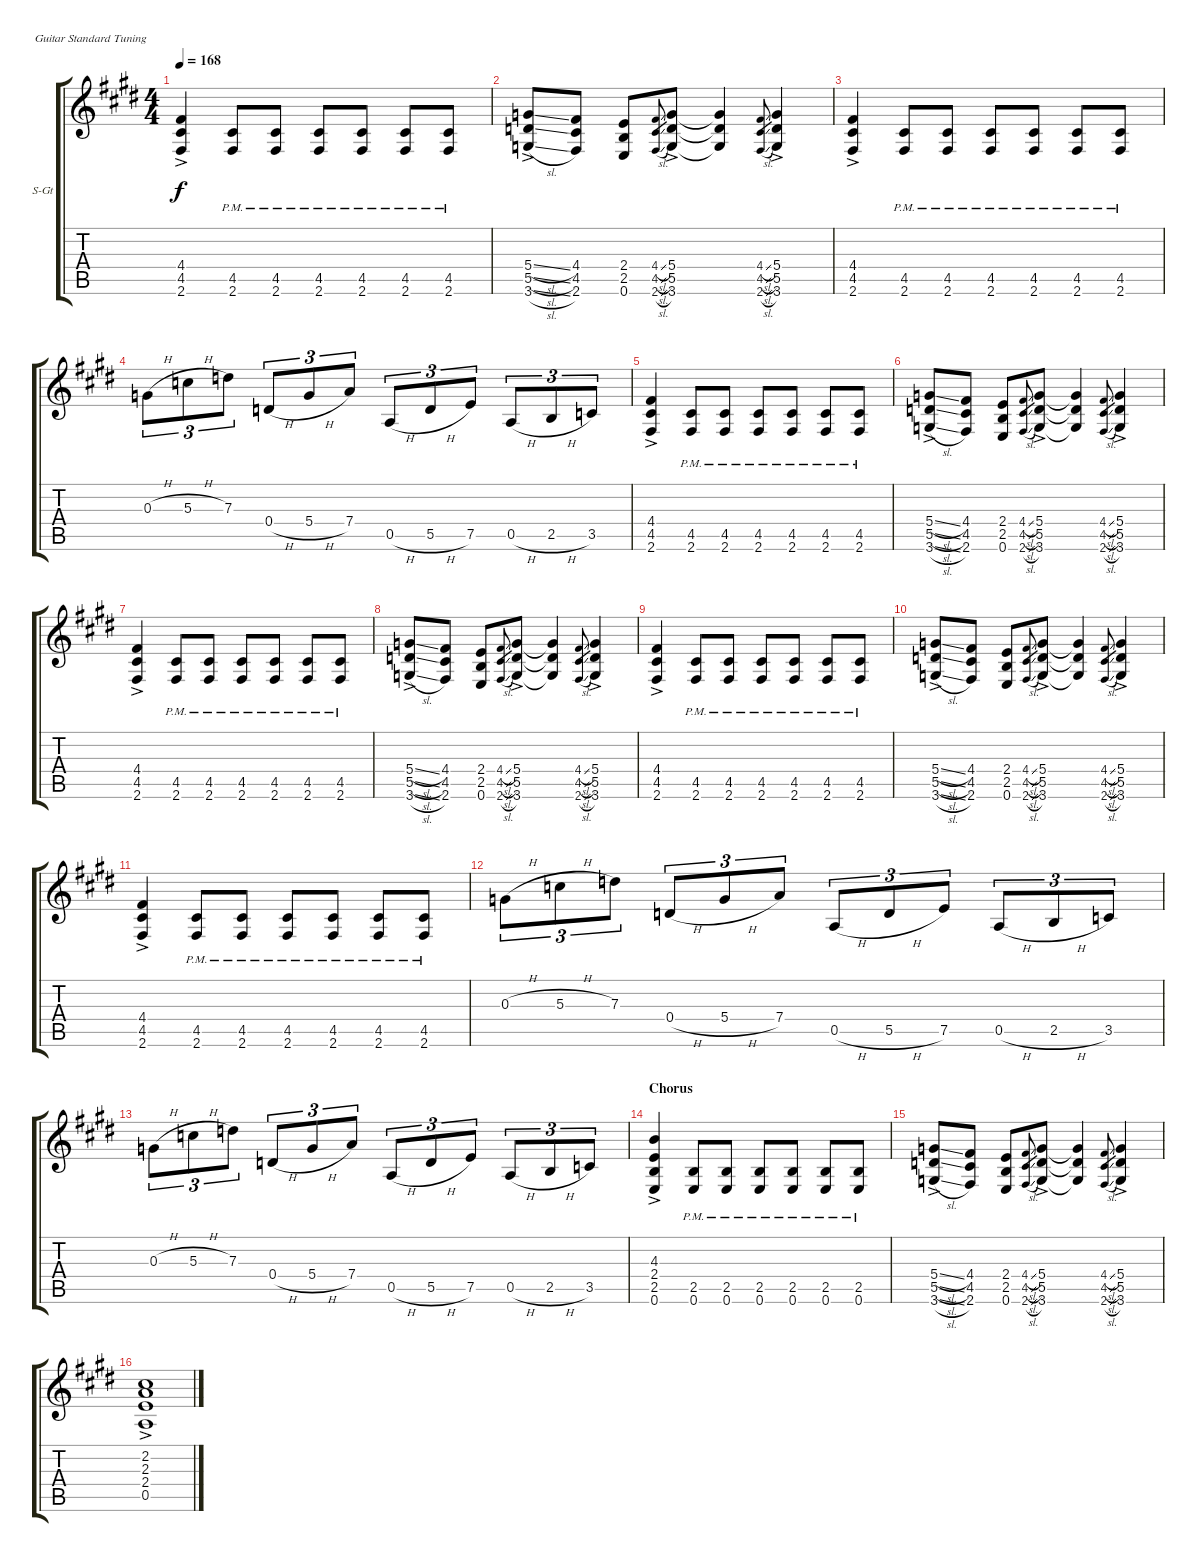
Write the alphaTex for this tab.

\bracketExtendMode groupsimilarinstruments
\firstSystemTrackNameOrientation horizontal
\otherSystemsTrackNameOrientation horizontal
\track ("Guitar I" "S-Gt") {instrument acousticguitarsteel}
\staff {score tabs}
\tuning (E4 B3 G3 D3 A2 E2)
\ts (4 4)
\tempo 168
\clef g2
\scale
1.07818
\ks e
(4.4 4.5 2.6{ac}).4{dy f} (4.5{pm} 2.6{pm}).8 (4.5{pm} 2.6{pm}).8 (4.5{pm} 2.6{pm}).8 (4.5{pm} 2.6{pm}).8 (4.5{pm} 2.6{pm}).8 (4.5{pm} 2.6{pm}).8 |
\scale
0.921816 (5.4{sl} 5.5{sl} 3.6{sl ac}).8 (4.4 4.5 2.6).8 (2.5 0.6 2.4).8 (4.4{sl} 4.5{sl} 2.6{sl}).8{gr} (5.4 5.5 3.6{ac}).8 (5.4{t} 5.5{t} 3.6{t}).4 (4.4{sl} 4.5{sl} 2.6{sl}).8{gr} (5.4 5.5 3.6{ac}).4 |
\scale
1.07818 (4.4 4.5 2.6{ac}).4 (4.5{pm} 2.6{pm}).8 (4.5{pm} 2.6{pm}).8 (4.5{pm} 2.6{pm}).8 (4.5{pm} 2.6{pm}).8 (4.5{pm} 2.6{pm}).8 (4.5{pm} 2.6{pm}).8 |
\scale
0.921816 0.3{h}.8{tu (3 2)} 5.3{h}.8{tu (3 2)} 7.3.8{tu (3 2)} 0.4{h}.8{tu (3 2)} 5.4{h}.8{tu (3 2)} 7.4.8{tu (3 2)} 0.5{h}.8{tu (3 2)} 5.5{h}.8{tu (3 2)} 7.5.8{tu (3 2)} 0.5{h}.8{tu (3 2)} 2.5{h}.8{tu (3 2)} 3.5.8{tu (3 2)} |
\scale
1.07818 (4.4 4.5 2.6{ac}).4 (4.5{pm} 2.6{pm}).8 (4.5{pm} 2.6{pm}).8 (4.5{pm} 2.6{pm}).8 (4.5{pm} 2.6{pm}).8 (4.5{pm} 2.6{pm}).8 (4.5{pm} 2.6{pm}).8 |
\scale
0.921816 (5.4{sl} 5.5{sl} 3.6{sl ac}).8 (4.4 4.5 2.6).8 (2.5 0.6 2.4).8 (4.4{sl} 4.5{sl} 2.6{sl}).8{gr} (5.4 5.5 3.6{ac}).8 (5.4{t} 5.5{t} 3.6{t}).4 (4.4{sl} 4.5{sl} 2.6{sl}).8{gr} (5.4 5.5 3.6{ac}).4 |
\scale
1.07818 (4.4 4.5 2.6{ac}).4 (4.5{pm} 2.6{pm}).8 (4.5{pm} 2.6{pm}).8 (4.5{pm} 2.6{pm}).8 (4.5{pm} 2.6{pm}).8 (4.5{pm} 2.6{pm}).8 (4.5{pm} 2.6{pm}).8 |
\scale
0.921816 (5.4{sl} 5.5{sl} 3.6{sl ac}).8 (4.4 4.5 2.6).8 (2.5 0.6 2.4).8 (4.4{sl} 4.5{sl} 2.6{sl}).8{gr} (5.4 5.5 3.6{ac}).8 (5.4{t} 5.5{t} 3.6{t}).4 (4.4{sl} 4.5{sl} 2.6{sl}).8{gr} (5.4 5.5 3.6{ac}).4 |
\scale
1.07818 (4.4 4.5 2.6{ac}).4 (4.5{pm} 2.6{pm}).8 (4.5{pm} 2.6{pm}).8 (4.5{pm} 2.6{pm}).8 (4.5{pm} 2.6{pm}).8 (4.5{pm} 2.6{pm}).8 (4.5{pm} 2.6{pm}).8 |
\scale
0.921816 (5.4{sl} 5.5{sl} 3.6{sl ac}).8 (4.4 4.5 2.6).8 (2.5 0.6 2.4).8 (4.4{sl} 4.5{sl} 2.6{sl}).8{gr} (5.4 5.5 3.6{ac}).8 (5.4{t} 5.5{t} 3.6{t}).4 (4.4{sl} 4.5{sl} 2.6{sl}).8{gr} (5.4 5.5 3.6{ac}).4 |
\scale
1.07818 (4.4 4.5 2.6{ac}).4 (4.5{pm} 2.6{pm}).8 (4.5{pm} 2.6{pm}).8 (4.5{pm} 2.6{pm}).8 (4.5{pm} 2.6{pm}).8 (4.5{pm} 2.6{pm}).8 (4.5{pm} 2.6{pm}).8 |
\scale
0.921816 0.3{h}.8{tu (3 2)} 5.3{h}.8{tu (3 2)} 7.3.8{tu (3 2)} 0.4{h}.8{tu (3 2)} 5.4{h}.8{tu (3 2)} 7.4.8{tu (3 2)} 0.5{h}.8{tu (3 2)} 5.5{h}.8{tu (3 2)} 7.5.8{tu (3 2)} 0.5{h}.8{tu (3 2)} 2.5{h}.8{tu (3 2)} 3.5.8{tu (3 2)} |
\scale
1.07818 0.3{h}.8{tu (3 2)} 5.3{h}.8{tu (3 2)} 7.3.8{tu (3 2)} 0.4{h}.8{tu (3 2)} 5.4{h}.8{tu (3 2)} 7.4.8{tu (3 2)} 0.5{h}.8{tu (3 2)} 5.5{h}.8{tu (3 2)} 7.5.8{tu (3 2)} 0.5{h}.8{tu (3 2)} 2.5{h}.8{tu (3 2)} 3.5.8{tu (3 2)} |
\section ("" "Chorus")
\scale
0.921816 (2.4 2.5 0.6 4.3{ac}).4 (2.5{pm} 0.6{pm}).8 (2.5{pm} 0.6{pm}).8 (2.5{pm} 0.6{pm}).8 (2.5{pm} 0.6{pm}).8 (2.5{pm} 0.6{pm}).8 (2.5{pm} 0.6{pm}).8 |
\scale
1.07818 (5.4{sl} 5.5{sl} 3.6{sl ac}).8 (4.4 4.5 2.6).8 (2.5 0.6 2.4).8 (4.4{sl} 4.5{sl} 2.6{sl}).8{gr} (5.4 5.5 3.6{ac}).8 (5.4{t} 5.5{t} 3.6{t}).4 (4.4{sl} 4.5{sl} 2.6{sl}).8{gr} (5.4 5.5 3.6{ac}).4 |
\scale
0.921816 (2.3 2.4 0.5 2.2{ac}).1
